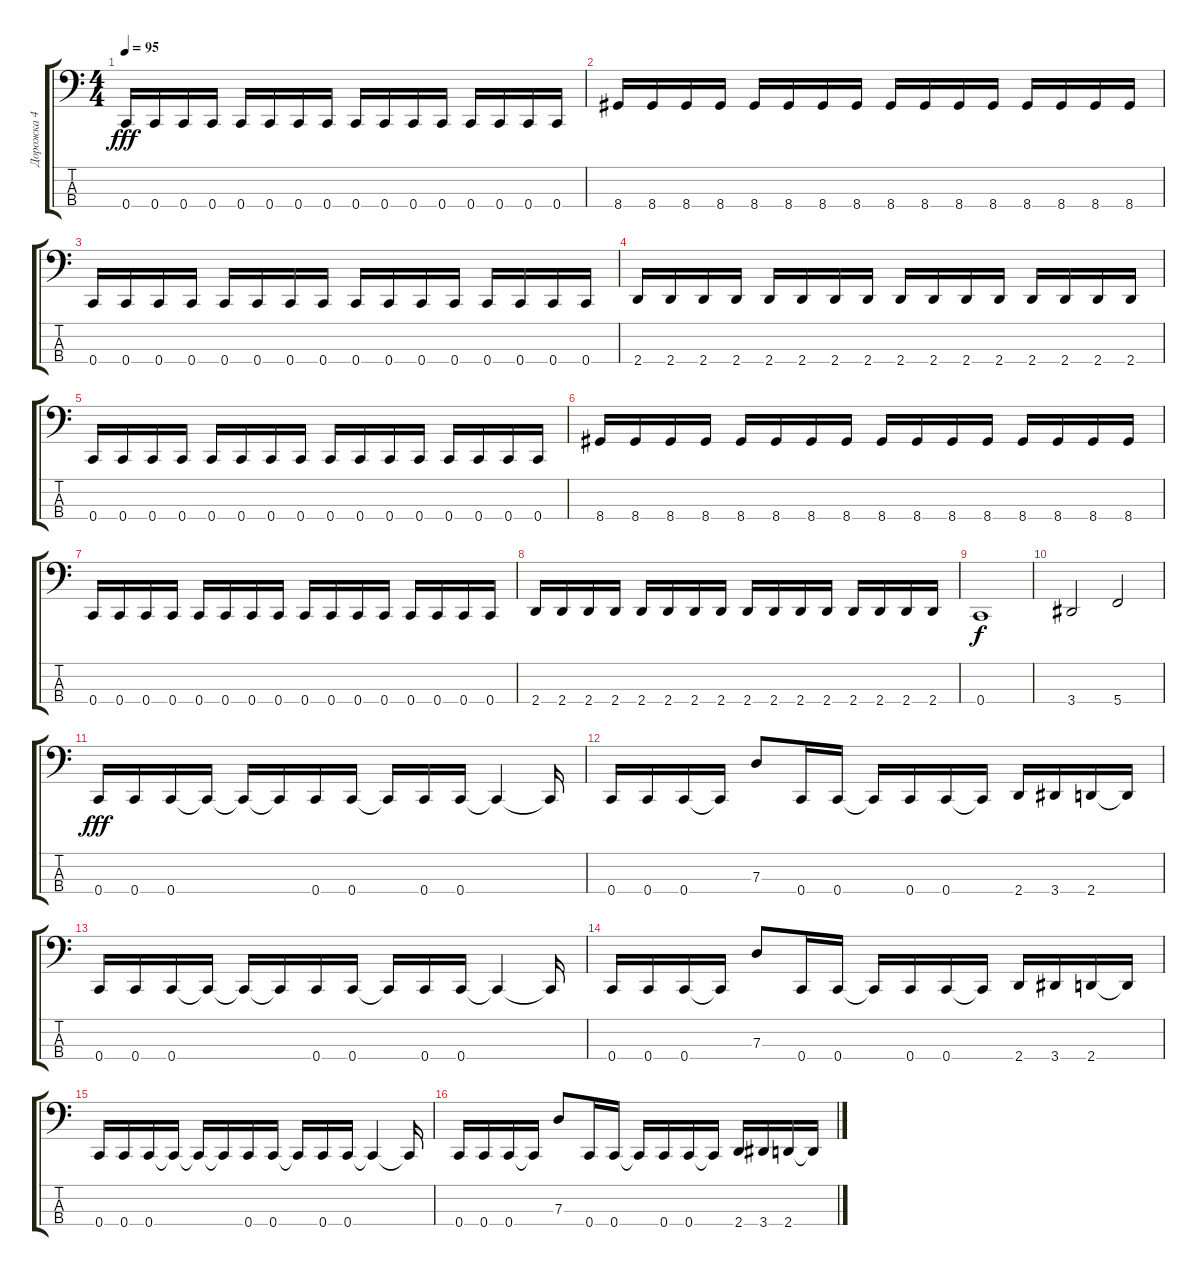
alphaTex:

\track ("Дорожка 4" "Дорожка 4") {instrument electricbassfinger}
\staff {score tabs}
\tuning (F2 C2 G1 C1) {hide}
\ts (4 4)
\tempo 95
\clef f4
\ks c
0.4.16{dy fff} 0.4.16 0.4.16 0.4.16 0.4.16 0.4.16 0.4.16 0.4.16 0.4.16 0.4.16 0.4.16 0.4.16 0.4.16 0.4.16 0.4.16 0.4.16 |
8.4.16 8.4.16 8.4.16 8.4.16 8.4.16 8.4.16 8.4.16 8.4.16 8.4.16 8.4.16 8.4.16 8.4.16 8.4.16 8.4.16 8.4.16 8.4.16 |
0.4.16 0.4.16 0.4.16 0.4.16 0.4.16 0.4.16 0.4.16 0.4.16 0.4.16 0.4.16 0.4.16 0.4.16 0.4.16 0.4.16 0.4.16 0.4.16 |
2.4.16 2.4.16 2.4.16 2.4.16 2.4.16 2.4.16 2.4.16 2.4.16 2.4.16 2.4.16 2.4.16 2.4.16 2.4.16 2.4.16 2.4.16 2.4.16 |
0.4.16 0.4.16 0.4.16 0.4.16 0.4.16 0.4.16 0.4.16 0.4.16 0.4.16 0.4.16 0.4.16 0.4.16 0.4.16 0.4.16 0.4.16 0.4.16 |
8.4.16 8.4.16 8.4.16 8.4.16 8.4.16 8.4.16 8.4.16 8.4.16 8.4.16 8.4.16 8.4.16 8.4.16 8.4.16 8.4.16 8.4.16 8.4.16 |
0.4.16 0.4.16 0.4.16 0.4.16 0.4.16 0.4.16 0.4.16 0.4.16 0.4.16 0.4.16 0.4.16 0.4.16 0.4.16 0.4.16 0.4.16 0.4.16 |
2.4.16 2.4.16 2.4.16 2.4.16 2.4.16 2.4.16 2.4.16 2.4.16 2.4.16 2.4.16 2.4.16 2.4.16 2.4.16 2.4.16 2.4.16 2.4.16 |
0.4.1{dy f} |
3.4.2 5.4.2 |
0.4.16{dy fff} 0.4.16 0.4.16 0.4{t}.16 0.4{t}.16 0.4{t}.16 0.4.16 0.4.16 0.4{t}.16 0.4.16 0.4.16 0.4{t}.4 0.4{t}.16 |
0.4.16 0.4.16 0.4.16 0.4{t}.16 7.3.8 0.4.16 0.4.16 0.4{t}.16 0.4.16 0.4.16 0.4{t}.16 2.4.16 3.4.16 2.4.16 2.4{t}.16 |
0.4.16 0.4.16 0.4.16 0.4{t}.16 0.4{t}.16 0.4{t}.16 0.4.16 0.4.16 0.4{t}.16 0.4.16 0.4.16 0.4{t}.4 0.4{t}.16 |
0.4.16 0.4.16 0.4.16 0.4{t}.16 7.3.8 0.4.16 0.4.16 0.4{t}.16 0.4.16 0.4.16 0.4{t}.16 2.4.16 3.4.16 2.4.16 2.4{t}.16 |
0.4.16 0.4.16 0.4.16 0.4{t}.16 0.4{t}.16 0.4{t}.16 0.4.16 0.4.16 0.4{t}.16 0.4.16 0.4.16 0.4{t}.4 0.4{t}.16 |
0.4.16 0.4.16 0.4.16 0.4{t}.16 7.3.8 0.4.16 0.4.16 0.4{t}.16 0.4.16 0.4.16 0.4{t}.16 2.4.16 3.4.16 2.4.16 2.4{t}.16
